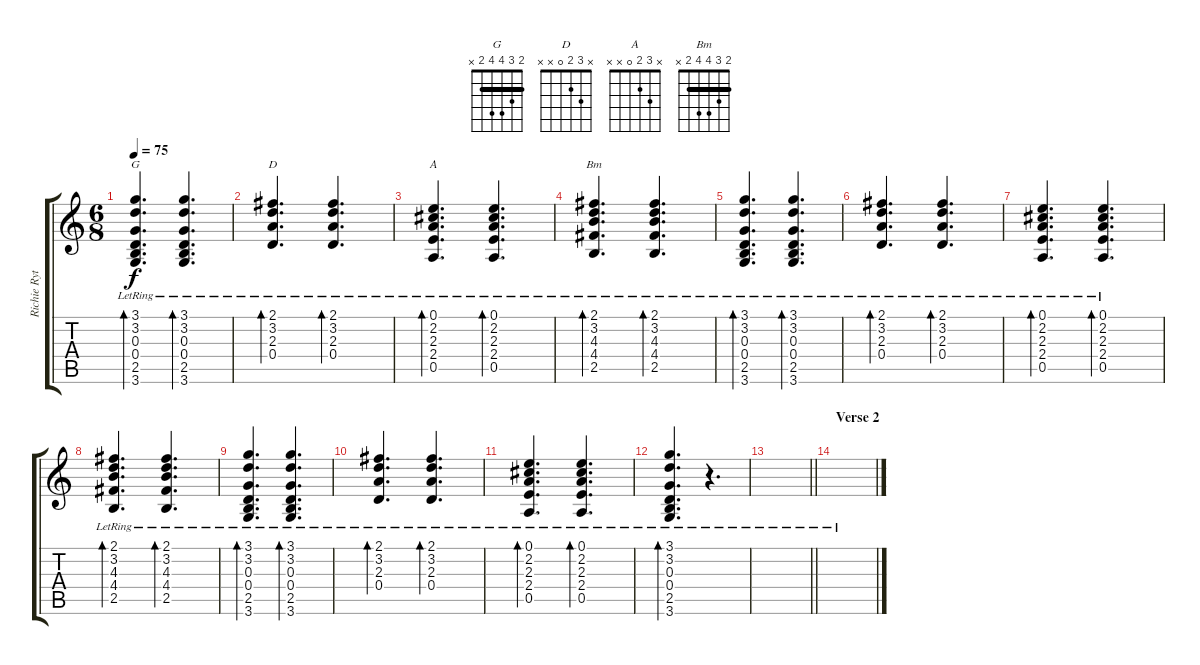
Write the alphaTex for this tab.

\track ("Richie Rythm" "Richie Ryt") {instrument distortionguitar}
\staff {score tabs}
\tuning (E4 B3 G3 D3 A2 E2) {hide}
\chord ("G" 2 3 4 4 2 x) {barre 2}
\chord ("D" x 3 2 0 x x)
\chord ("A" x 3 2 0 x x)
\chord ("Bm" 2 3 4 4 2 x) {barre 2}
\ts (6 8)
\tempo 75
\clef g2
\ks c
(3.1 3.2{lr} 0.3{lr} 0.4{lr} 2.5 3.6).4{d bd 60 ch "G" dy f} (3.1 3.2{lr} 0.3{lr} 0.4{lr} 2.5 3.6).4{d bd 60} |
(2.1{lr} 3.2{lr} 2.3{lr} 0.4{lr}).4{d bd 60 ch "D"} (2.1{lr} 3.2{lr} 2.3{lr} 0.4{lr}).4{d bd 60} |
(0.1 2.2{lr} 2.3{lr} 2.4{lr} 0.5).4{d bd 60 ch "A"} (0.1 2.2{lr} 2.3{lr} 2.4{lr} 0.5).4{d bd 60} |
(2.1 3.2{lr} 4.3{lr} 4.4{lr} 2.5).4{d bd 60 ch "Bm"} (2.1 3.2{lr} 4.3{lr} 4.4{lr} 2.5).4{d bd 60} |
(3.1 3.2{lr} 0.3{lr} 0.4{lr} 2.5 3.6).4{d bd 60} (3.1 3.2{lr} 0.3{lr} 0.4{lr} 2.5 3.6).4{d bd 60} |
(2.1{lr} 3.2{lr} 2.3{lr} 0.4{lr}).4{d bd 60} (2.1{lr} 3.2{lr} 2.3{lr} 0.4{lr}).4{d bd 60} |
(0.1 2.2{lr} 2.3{lr} 2.4{lr} 0.5).4{d bd 60} (0.1 2.2{lr} 2.3{lr} 2.4{lr} 0.5).4{d bd 60} |
(2.1 3.2{lr} 4.3{lr} 4.4{lr} 2.5).4{d bd 60} (2.1 3.2{lr} 4.3{lr} 4.4{lr} 2.5).4{d bd 60} |
(3.1 3.2{lr} 0.3{lr} 0.4{lr} 2.5 3.6).4{d bd 60} (3.1 3.2{lr} 0.3{lr} 0.4{lr} 2.5 3.6).4{d bd 60} |
(2.1{lr} 3.2{lr} 2.3{lr} 0.4{lr}).4{d bd 60} (2.1{lr} 3.2{lr} 2.3{lr} 0.4{lr}).4{d bd 60} |
(0.1 2.2{lr} 2.3{lr} 2.4{lr} 0.5).4{d bd 60} (0.1 2.2{lr} 2.3{lr} 2.4{lr} 0.5).4{d bd 60} |
(3.1 3.2{lr} 0.3{lr} 0.4{lr} 2.5 3.6).4{d bd 60} r.4{d} |
\barLineRight lightlight
|
\section ("" "Verse 2")
